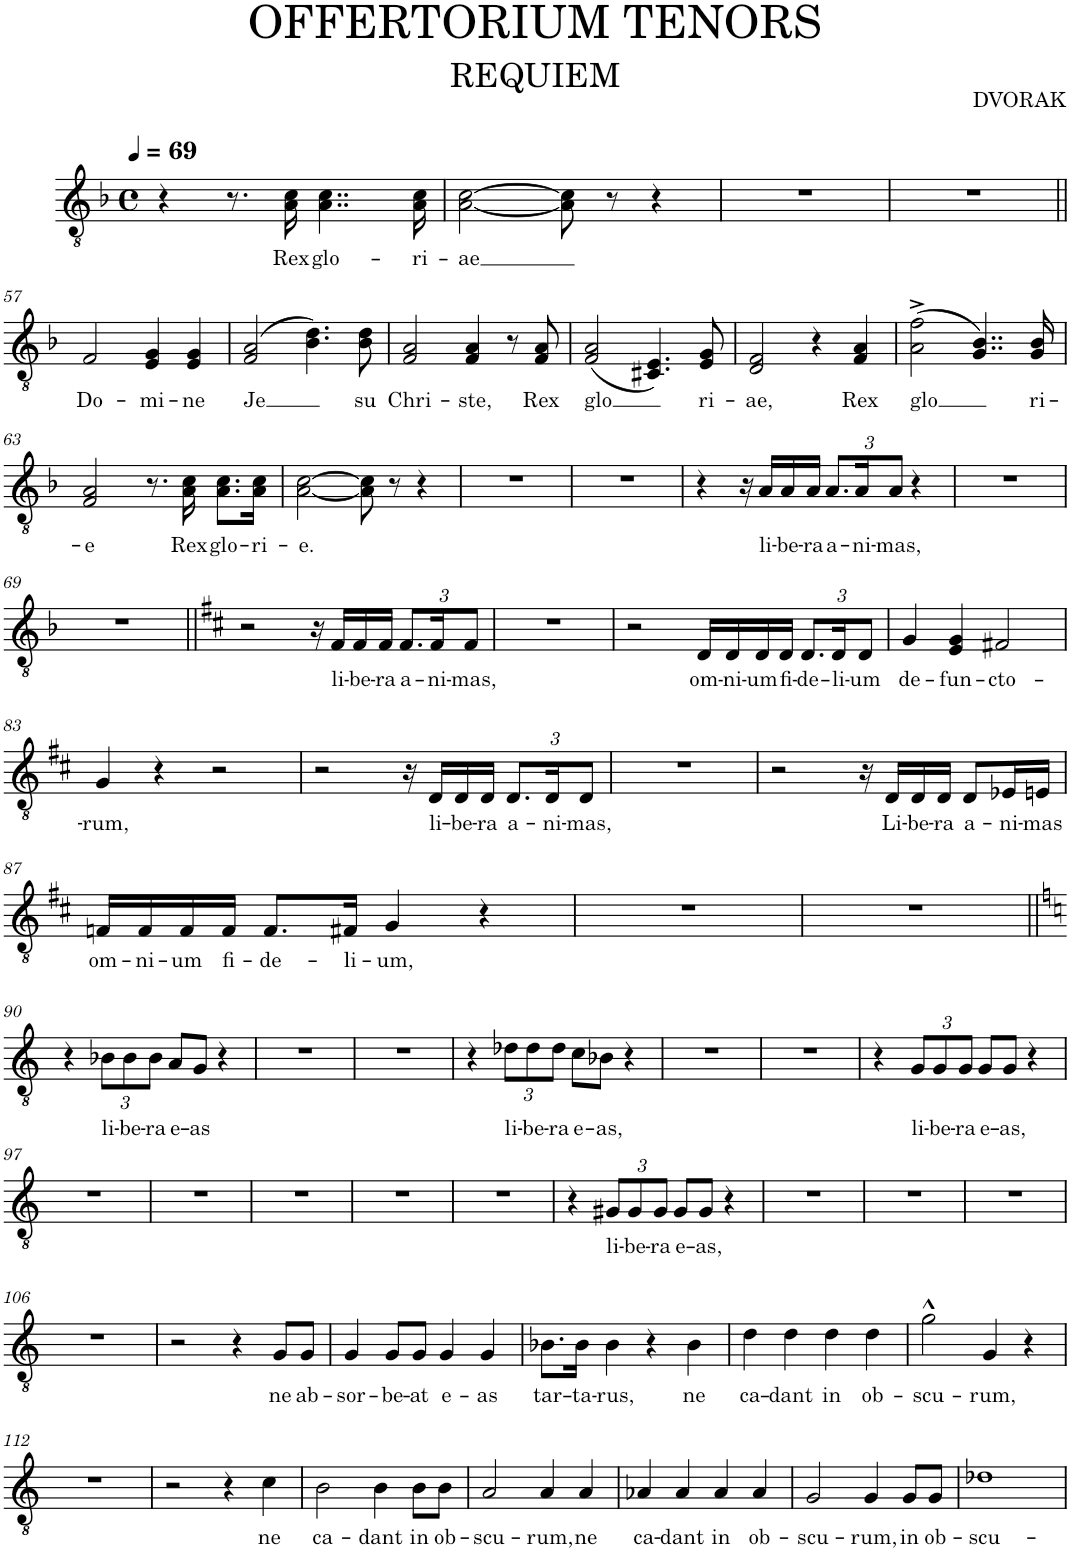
**kern	**text
*part1	*part1
*staff1	*staff1
*I"Piano	*
*I'Pno.	*
*clefGv2	*
*k[b-]	*
*M4/4	*
*met(c)	*
*MM69	*
=40	=40
4r	.
8.r	.
!	!LO:LY:b
16A\ 16c\	Rex
!	!LO:LY:b
4..A\ 4..c\	glo-
!	!LO:LY:b
16A\ 16c\	-ri-
=41	=41
!	!LO:LY:b
[2A\ [2c\	ae
8A\] 8c\]	.
8r	.
4r	.
=42	=42
1r	.
=43	=43
1r	.
!!LO:LB:g=z
=57||	=57||
!	!LO:LY:b
2F/	Do-
!	!LO:LY:b
4E/ 4G/	-mi-
!	!LO:LY:b
4E/ 4G/	-ne
=58	=58
!	!LO:LY:b
(2F/ 2A/	Je
4.B-\ 4.d\)	.
!	!LO:LY:b
8B-\ 8d\	su
=59	=59
!	!LO:LY:b
2F/ 2A/	Chri-
!	!LO:LY:b
4F/ 4A/	-ste,
8r	.
!	!LO:LY:b
8F/ 8A/	Rex
=60	=60
!	!LO:LY:b
(2F/ 2A/	glo
4.C#X/ 4.E/)	.
!	!LO:LY:b
8E/ 8G/	ri-
=61	=61
!	!LO:LY:b
2D/ 2F/	-ae,
4r	.
!	!LO:LY:b
4F/ 4A/	Rex
=62	=62
!	!LO:LY:b
(2A\^ 2f\^	glo
4..G/ 4..B-/)	.
!	!LO:LY:b
16G/ 16B-/	ri-
!!LO:LB:g=z
=63	=63
!	!LO:LY:b
2F/ 2A/	-e
8.r	.
!	!LO:LY:b
16A\ 16c\	Rex
!	!LO:LY:b
8.A\ 8.c\L	glo-
!	!LO:LY:b
16A\ 16c\Jk	-ri-
=64	=64
!	!LO:LY:b
[2A\ [2c\	-e.
8A\] 8c\]	.
8r	.
4r	.
=65	=65
1r	.
=66	=66
1r	.
=67	=67
4r	.
16r	.
!	!LO:LY:b
16A/LL	li-
!	!LO:LY:b
16A/	-be-
!	!LO:LY:b
16A/JJ	-ra
*Xbrackettup	*
!	!LO:LY:b
12.A/L	a-
!	!LO:LY:b
24A/K	-ni-
!	!LO:LY:b
12A/J	-mas,
4r	.
=68	=68
1r	.
!!LO:LB:g=z
=69	=69
1r	.
=79||	=79||
*k[f#c#]	*
2r	.
16r	.
!	!LO:LY:b
16F#/LL	li-
!	!LO:LY:b
16F#/	-be-
!	!LO:LY:b
16F#/JJ	-ra
!	!LO:LY:b
12.F#/L	a-
!	!LO:LY:b
24F#/K	-ni-
!	!LO:LY:b
12F#/J	-mas,
=80	=80
1r	.
=81	=81
2r	.
!	!LO:LY:b
16D/LL	om-
!	!LO:LY:b
16D/	-ni-
!	!LO:LY:b
16D/	-um
!	!LO:LY:b
16D/JJ	fi-
!	!LO:LY:b
12.D/L	-de-
!	!LO:LY:b
24D/K	-li-
!	!LO:LY:b
12D/J	-um
=82	=82
!	!LO:LY:b
4G/	de-
!	!LO:LY:b
4E/ 4G/	-fun-
!	!LO:LY:b
2F#X/	-cto-
!!LO:LB:g=z
=83	=83
!	!LO:LY:b
4G/	-rum,
4r	.
2r	.
=84	=84
2r	.
16r	.
!	!LO:LY:b
16D/LL	li-
!	!LO:LY:b
16D/	-be-
!	!LO:LY:b
16D/JJ	-ra
!	!LO:LY:b
12.D/L	a-
!	!LO:LY:b
24D/K	-ni-
!	!LO:LY:b
12D/J	-mas,
=85	=85
1r	.
=86	=86
2r	.
16r	.
!	!LO:LY:b
16D/LL	Li-
!	!LO:LY:b
16D/	-be-
!	!LO:LY:b
16D/JJ	-ra
!	!LO:LY:b
8D/L	a-
!	!LO:LY:b
16E-X/L	-ni-
!	!LO:LY:b
16En/JJ	-mas
!!LO:LB:g=z
=87	=87
!	!LO:LY:b
16Fn/LL	om-
!	!LO:LY:b
16F/	-ni-
!	!LO:LY:b
16F/	-um
!	!LO:LY:b
16F/JJ	fi-
!	!LO:LY:b
8.F/L	-de-
!	!LO:LY:b
16F#X/Jk	-li-
!	!LO:LY:b
4G/	-um,
4r	.
=88	=88
1r	.
=89	=89
1r	.
!!LO:LB:g=z
=90||	=90||
*k[]	*
4r	.
!	!LO:LY:b
12B-X\L	li-
!	!LO:LY:b
12B-\	-be-
!	!LO:LY:b
12B-\J	-ra
!	!LO:LY:b
8A/L	e-
!	!LO:LY:b
8G/J	-as
4r	.
=91	=91
1r	.
=92	=92
1r	.
=93	=93
4r	.
!	!LO:LY:b
12d-X\L	li-
!	!LO:LY:b
12d-\	-be-
!	!LO:LY:b
12d-\J	-ra
!	!LO:LY:b
8c\L	e-
!	!LO:LY:b
8B-X\J	-as,
4r	.
=94	=94
1r	.
=95	=95
1r	.
=96	=96
4r	.
!	!LO:LY:b
12G/L	li-
!	!LO:LY:b
12G/	-be-
!	!LO:LY:b
12G/J	-ra
!	!LO:LY:b
8G/L	e-
!	!LO:LY:b
8G/J	-as,
4r	.
!!LO:LB:g=z
=97	=97
1r	.
=98	=98
1r	.
=99	=99
1r	.
=100	=100
1r	.
=101	=101
1r	.
=102	=102
4r	.
!	!LO:LY:b
12G#X/L	li-
!	!LO:LY:b
12G#/	-be-
!	!LO:LY:b
12G#/J	-ra
!	!LO:LY:b
8G#/L	e-
!	!LO:LY:b
8G#/J	-as,
4r	.
=103	=103
1r	.
=104	=104
1r	.
=105	=105
1r	.
!!LO:LB:g=z
=106	=106
1r	.
=107	=107
2r	.
4r	.
!	!LO:LY:b
8G/L	ne
!	!LO:LY:b
8G/J	ab-
=108	=108
!	!LO:LY:b
4G/	-sor-
!	!LO:LY:b
8G/L	-be-
!	!LO:LY:b
8G/J	-at
!	!LO:LY:b
4G/	e-
!	!LO:LY:b
4G/	-as
=109	=109
!	!LO:LY:b
8.B-X\L	tar-
!	!LO:LY:b
16B-\Jk	-ta-
!	!LO:LY:b
4B-\	-rus,
4r	.
!	!LO:LY:b
4B-\	ne
=110	=110
!	!LO:LY:b
4d\	ca-
!	!LO:LY:b
4d\	-dant
!	!LO:LY:b
4d\	in
!	!LO:LY:b
4d\	ob-
=111	=111
!	!LO:LY:b
2g^^\	-scu-
!	!LO:LY:b
4G/	-rum,
4r	.
!!LO:LB:g=z
=112	=112
1r	.
=113	=113
2r	.
4r	.
!	!LO:LY:b
4c\	ne
=114	=114
!	!LO:LY:b
2B\	ca-
!	!LO:LY:b
4B\	-dant
!	!LO:LY:b
8B\L	in
!	!LO:LY:b
8B\J	ob-
=115	=115
!	!LO:LY:b
2A/	-scu-
!	!LO:LY:b
4A/	-rum,
!	!LO:LY:b
4A/	ne
=116	=116
!	!LO:LY:b
4A-X/	ca-
!	!LO:LY:b
4A-/	-dant
!	!LO:LY:b
4A-/	in
!	!LO:LY:b
4A-/	ob-
=117	=117
!	!LO:LY:b
2G/	-scu-
!	!LO:LY:b
4G/	-rum,
!	!LO:LY:b
8G/L	in
!	!LO:LY:b
8G/J	ob-
=118	=118
!	!LO:LY:b
1d-X	-scu-
=	=
*-	*-
